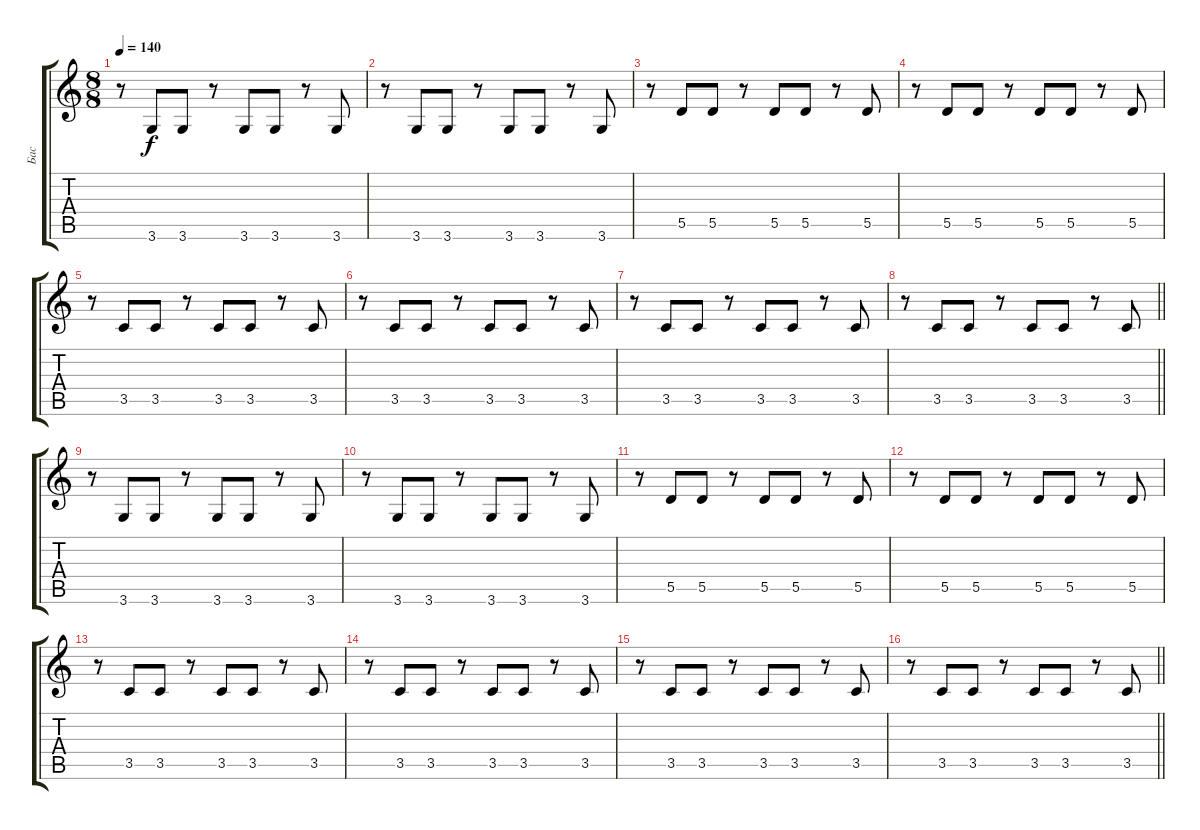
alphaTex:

\track ("Бас" "Бас") {instrument acousticbass}
\staff {score tabs}
\tuning (E4 B3 G3 D3 A2 E2) {hide}
\ts (8 8)
\tempo 140
\clef g2
\ks c
r.8{dy f} 3.6.8 3.6.8 r.8 3.6.8 3.6.8 r.8 3.6.8 |
r.8 3.6.8 3.6.8 r.8 3.6.8 3.6.8 r.8 3.6.8 |
r.8 5.5.8 5.5.8 r.8 5.5.8 5.5.8 r.8 5.5.8 |
r.8 5.5.8 5.5.8 r.8 5.5.8 5.5.8 r.8 5.5.8 |
r.8 3.5.8 3.5.8 r.8 3.5.8 3.5.8 r.8 3.5.8 |
r.8 3.5.8 3.5.8 r.8 3.5.8 3.5.8 r.8 3.5.8 |
r.8 3.5.8 3.5.8 r.8 3.5.8 3.5.8 r.8 3.5.8 |
\barLineRight lightlight
r.8 3.5.8 3.5.8 r.8 3.5.8 3.5.8 r.8 3.5.8 |
r.8 3.6.8 3.6.8 r.8 3.6.8 3.6.8 r.8 3.6.8 |
r.8 3.6.8 3.6.8 r.8 3.6.8 3.6.8 r.8 3.6.8 |
r.8 5.5.8 5.5.8 r.8 5.5.8 5.5.8 r.8 5.5.8 |
r.8 5.5.8 5.5.8 r.8 5.5.8 5.5.8 r.8 5.5.8 |
r.8 3.5.8 3.5.8 r.8 3.5.8 3.5.8 r.8 3.5.8 |
r.8 3.5.8 3.5.8 r.8 3.5.8 3.5.8 r.8 3.5.8 |
r.8 3.5.8 3.5.8 r.8 3.5.8 3.5.8 r.8 3.5.8 |
\barLineRight lightlight
r.8 3.5.8 3.5.8 r.8 3.5.8 3.5.8 r.8 3.5.8
